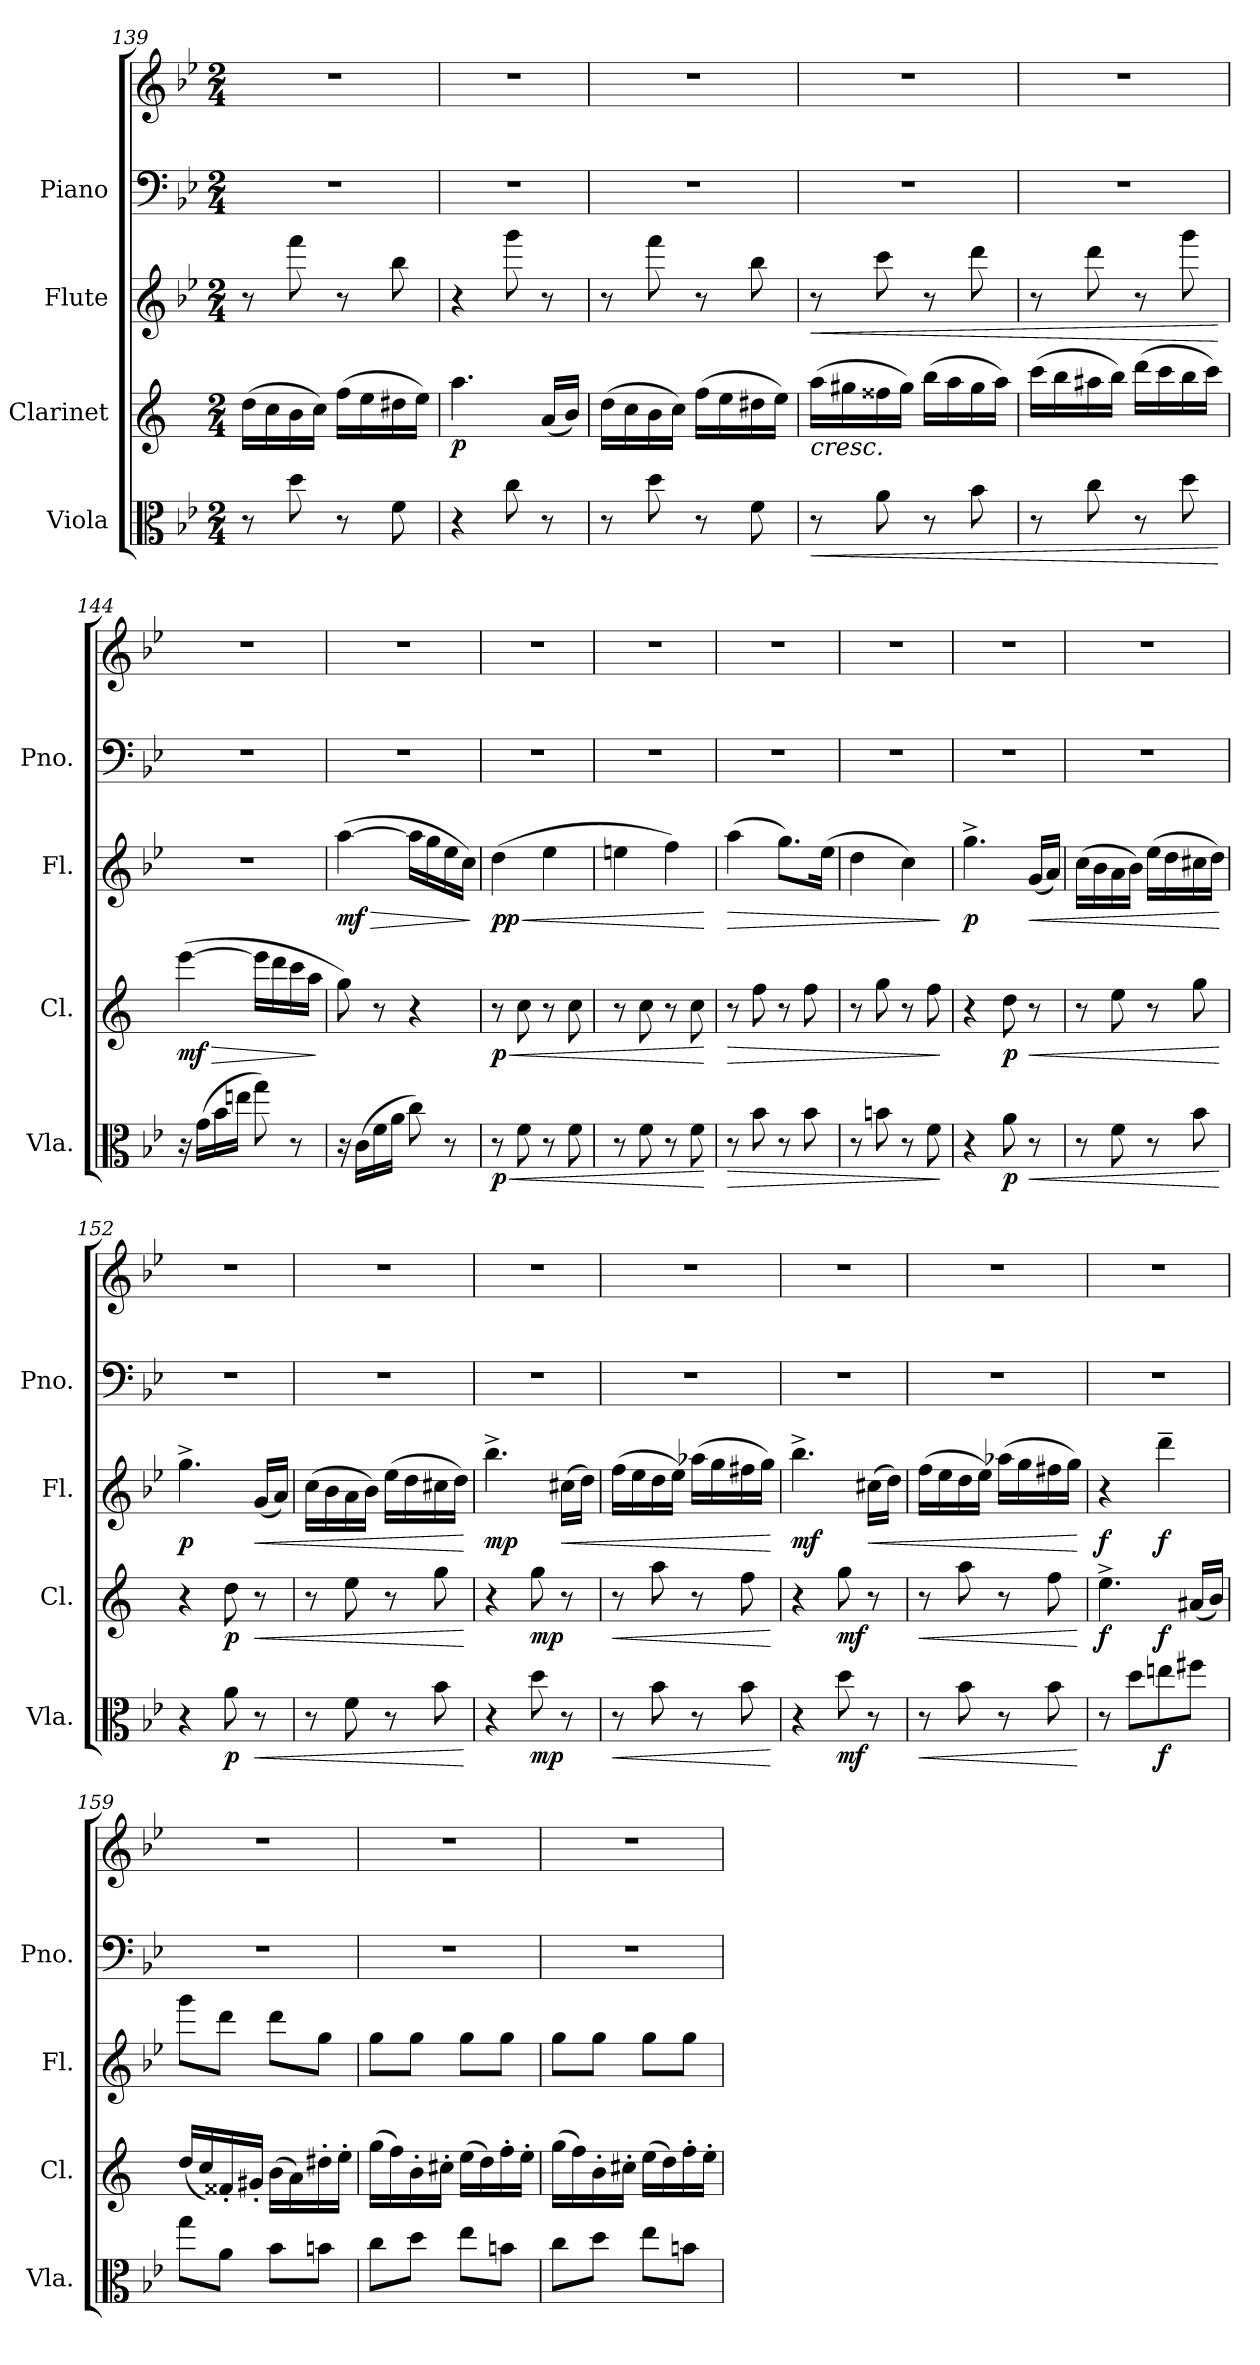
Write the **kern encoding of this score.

**kern	**dynam	**kern	**dynam	**kern	**dynam	**kern	**kern
*part4	*part4	*part3	*part3	*part2	*part2	*part1	*part1
*staff5	*staff5	*staff4	*staff4	*staff3	*staff3	*staff2	*staff1
*I"Viola	*	*I"Clarinet	*	*I"Flute	*	*I"Piano	*
*I'Vla.	*	*I'Cl.	*	*I'Fl.	*	*I'Pno.	*
*clefC3	*	*clefG2	*	*clefG2	*	*clefF4	*clefG2
*	*	*ITrd1c2	*	*	*	*	*
*k[b-e-]	*	*k[b-e-]	*	*k[b-e-]	*	*k[b-e-]	*k[b-e-]
*M2/4	*	*M2/4	*	*M2/4	*	*M2/4	*M2/4
=139	=139	=139	=139	=139	=139	=139	=139
8r	.	(>16cc\LL	.	8r	.	2r	2r
.	.	16b-\	.	.	.	.	.
8dd\	.	16a\	.	8fff\	.	.	.
.	.	16b-\JJ)	.	.	.	.	.
8r	.	(>16ee-\LL	.	8r	.	.	.
.	.	16dd\	.	.	.	.	.
8f\	.	16cc#X\	.	8bb-\	.	.	.
.	.	16dd\JJ)	.	.	.	.	.
=140	=140	=140	=140	=140	=140	=140	=140
!	!	!	!LO:DY:b	!	!	!	!
4r	.	4.gg\	p	4r	.	2r	2r
8cc\	.	.	.	8ggg\	.	.	.
8r	.	(<16g/LL	.	8r	.	.	.
.	.	16a/JJ)	.	.	.	.	.
!!LO:LB:g=z
=141	=141	=141	=141	=141	=141	=141	=141
8r	.	(>16cc\LL	.	8r	.	2r	2r
.	.	16b-\	.	.	.	.	.
8dd\	.	16a\	.	8fff\	.	.	.
.	.	16b-\JJ)	.	.	.	.	.
8r	.	(>16ee-\LL	.	8r	.	.	.
.	.	16dd\	.	.	.	.	.
8f\	.	16cc#X\	.	8bb-\	.	.	.
.	.	16dd\JJ)	.	.	.	.	.
=142	=142	=142	=142	=142	=142	=142	=142
!	!	!LO:TX:b:i:t=cresc.	!	!	!	!	!
!	!LO:HP:b	!	!	!	!LO:HP:b	!	!
8r	<	(>16gg\LL	.	8r	<	2r	2r
.	.	16ff#X\	.	.	.	.	.
8a\	.	16ee#X\	.	8ccc\	.	.	.
.	.	16ff#\JJ)	.	.	.	.	.
8r	.	(>16aa\LL	.	8r	.	.	.
.	.	16gg\	.	.	.	.	.
8b-\	.	16ff#\	.	8ddd\	.	.	.
.	.	16gg\JJ)	.	.	.	.	.
=143	=143	=143	=143	=143	=143	=143	=143
8r	.	(>16bb-\LL	.	8r	.	2r	2r
.	.	16aa\	.	.	.	.	.
8cc\	.	16gg#X\	.	8ddd\	.	.	.
.	.	16aa\JJ)	.	.	.	.	.
8r	.	(>16ccc\LL	.	8r	.	.	.
.	.	16bb-\	.	.	.	.	.
8dd\	.	16aa\	.	8ggg\	.	.	.
.	.	16bb-\JJ)	.	.	.	.	.
.	[	.	.	.	[	.	.
=144	=144	=144	=144	=144	=144	=144	=144
!	!	!	!LO:HP:b	!	!	!	!
!	!	!	!LO:DY:n=1:b	!	!	!	!
16r	.	(>[4ddd\	> mf	2r	.	2r	2r
(>16g\LL	.	.	.	.	.	.	.
16b-\	.	.	.	.	.	.	.
16een\JJ	.	.	.	.	.	.	.
8gg\)	.	16ddd\LL]	.	.	.	.	.
.	.	16ccc\	.	.	.	.	.
8r	.	16bb-\	.	.	.	.	.
.	.	16gg\JJ	.	.	.	.	.
.	.	.	]	.	.	.	.
!!LO:LB:g=z
=145	=145	=145	=145	=145	=145	=145	=145
!	!	!	!	!	!LO:HP:b	!	!
!	!	!	!	!	!LO:DY:n=1:b	!	!
16r	.	8ff\)	.	(>[4aa\	> mf	2r	2r
(>16c\LL	.	.	.	.	.	.	.
16f\	.	8r	.	.	.	.	.
16a\JJ	.	.	.	.	.	.	.
8cc\)	.	4r	.	16aa\LL]	.	.	.
.	.	.	.	16gg\	.	.	.
8r	.	.	.	16ee-\	.	.	.
.	.	.	.	16cc\JJ)	.	.	.
.	.	.	.	.	]	.	.
=146	=146	=146	=146	=146	=146	=146	=146
!	!LO:HP:b	!	!LO:HP:b	!	!LO:HP:b	!	!
!	!LO:DY:n=1:b	!	!LO:DY:n=1:b	!	!LO:DY:n=1:b	!	!
!	!	!	!	!	!LO:DY:n=2:b	!	!
8r	< p	8r	< p	(>4dd\	< p p	2r	2r
8f\	.	8b-\	.	.	.	.	.
8r	.	8r	.	4ee-\	.	.	.
8f\	.	8b-\	.	.	.	.	.
=147	=147	=147	=147	=147	=147	=147	=147
8r	.	8r	.	4een\	.	2r	2r
8f\	.	8b-\	.	.	.	.	.
8r	.	8r	.	4ff\)	.	.	.
8f\	.	8b-\	.	.	.	.	.
.	[	.	[	.	[	.	.
=148	=148	=148	=148	=148	=148	=148	=148
!	!LO:HP:b	!	!LO:HP:b	!	!LO:HP:b	!	!
8r	>	8r	>	(>4aa\	>	2r	2r
8b-\	.	8ee-\	.	.	.	.	.
8r	.	8r	.	8.gg\L)	.	.	.
8b-\	.	8ee-\	.	.	.	.	.
.	.	.	.	(>16ee-\Jk	.	.	.
=149	=149	=149	=149	=149	=149	=149	=149
8r	.	8r	.	4dd\	.	2r	2r
8bn\	.	8ff\	.	.	.	.	.
8r	.	8r	.	4cc\)	.	.	.
8f\	.	8ee-\	.	.	.	.	.
.	]	.	]	.	]	.	.
=150	=150	=150	=150	=150	=150	=150	=150
!	!	!	!	!	!LO:DY:b	!	!
4r	.	4r	.	4.gg^\	p	2r	2r
!	!LO:DY:b	!	!LO:DY:b	!	!	!	!
8a\	p	8cc\	p	.	.	.	.
!	!LO:HP:b	!	!LO:HP:b	!	!LO:HP:b	!	!
8r	<	8r	<	(<16g/LL	<	.	.
.	.	.	.	16a/JJ)	.	.	.
=151	=151	=151	=151	=151	=151	=151	=151
8r	.	8r	.	(>16cc\LL	.	2r	2r
.	.	.	.	16b-\	.	.	.
8f\	.	8dd\	.	16a\	.	.	.
.	.	.	.	16b-\JJ)	.	.	.
8r	.	8r	.	(>16ee-\LL	.	.	.
.	.	.	.	16dd\	.	.	.
8b-\	.	8ff\	.	16cc#X\	.	.	.
.	.	.	.	16dd\JJ)	.	.	.
.	[	.	[	.	[	.	.
=152	=152	=152	=152	=152	=152	=152	=152
!	!	!	!	!	!LO:DY:b	!	!
4r	.	4r	.	4.gg^\	p	2r	2r
!	!LO:DY:b	!	!LO:DY:b	!	!	!	!
8a\	p	8cc\	p	.	.	.	.
!	!LO:HP:b	!	!LO:HP:b	!	!LO:HP:b	!	!
8r	<	8r	<	(<16g/LL	<	.	.
.	.	.	.	16a/JJ)	.	.	.
!!LO:PB:g=z
=153	=153	=153	=153	=153	=153	=153	=153
8r	.	8r	.	(>16cc\LL	.	2r	2r
.	.	.	.	16b-\	.	.	.
8f\	.	8dd\	.	16a\	.	.	.
.	.	.	.	16b-\JJ)	.	.	.
8r	.	8r	.	(>16ee-\LL	.	.	.
.	.	.	.	16dd\	.	.	.
8b-\	.	8ff\	.	16cc#X\	.	.	.
.	.	.	.	16dd\JJ)	.	.	.
.	[	.	[	.	[	.	.
=154	=154	=154	=154	=154	=154	=154	=154
!	!	!	!	!	!LO:DY:b	!	!
4r	.	4r	.	4.bb-^\	mp	2r	2r
!	!LO:DY:b	!	!LO:DY:b	!	!	!	!
8dd\	mp	8ff\	mp	.	.	.	.
!	!	!	!	!	!LO:HP:b	!	!
8r	.	8r	.	(>16cc#X\LL	<	.	.
.	.	.	.	16dd\JJ)	.	.	.
=155	=155	=155	=155	=155	=155	=155	=155
!	!LO:HP:b	!	!LO:HP:b	!	!	!	!
8r	<	8r	<	(>16ff\LL	.	2r	2r
.	.	.	.	16ee-\	.	.	.
8b-\	.	8gg\	.	16dd\	.	.	.
.	.	.	.	16ee-\JJ)	.	.	.
8r	.	8r	.	(>16aa-X\LL	.	.	.
.	.	.	.	16gg\	.	.	.
8b-\	.	8ee-\	.	16ff#X\	.	.	.
.	.	.	.	16gg\JJ)	.	.	.
.	[	.	[	.	[	.	.
=156	=156	=156	=156	=156	=156	=156	=156
!	!	!	!	!	!LO:DY:b	!	!
4r	.	4r	.	4.bb-^\	mf	2r	2r
!	!LO:DY:b	!	!LO:DY:b	!	!	!	!
8dd\	mf	8ff\	mf	.	.	.	.
!	!	!	!	!	!LO:HP:b	!	!
8r	.	8r	.	(>16cc#X\LL	<	.	.
.	.	.	.	16dd\JJ)	.	.	.
=157	=157	=157	=157	=157	=157	=157	=157
!	!LO:HP:b	!	!LO:HP:b	!	!	!	!
8r	<	8r	<	(>16ff\LL	.	2r	2r
.	.	.	.	16ee-\	.	.	.
8b-\	.	8gg\	.	16dd\	.	.	.
.	.	.	.	16ee-\JJ)	.	.	.
8r	.	8r	.	(>16aa-X\LL	.	.	.
.	.	.	.	16gg\	.	.	.
8b-\	.	8ee-\	.	16ff#X\	.	.	.
.	.	.	.	16gg\JJ)	.	.	.
.	[	.	[	.	[	.	.
=158	=158	=158	=158	=158	=158	=158	=158
!	!	!	!LO:DY:b	!	!LO:DY:b	!	!
*	*	*^	*	*	*	*	*
8r	.	4.dd^\	4ryy	f	4r	f	2r	2r
8dd\L	.	.	.	.	.	.	.	.
!	!LO:DY:b	!	!	!LO:DY:b	!	!LO:DY:b	!	!
8een\	f	.	4ryy	f	4ddd~\	f	.	.
8ff#X\J	.	(<16g#X/LL	.	.	.	.	.	.
.	.	16a/JJ)	.	.	.	.	.	.
*	*	*v	*v	*	*	*	*	*
!!LO:LB:g=z
=159	=159	=159	=159	=159	=159	=159	=159
8gg\L	.	(<16cc/LL	.	8ggg\L	.	2r	2r
.	.	16b-/)	.	.	.	.	.
8a\J	.	16e#X'/	.	8ddd\J	.	.	.
.	.	16f#X'/JJ	.	.	.	.	.
8b-\L	.	(>16a\LL	.	8ddd\L	.	.	.
.	.	16g\)	.	.	.	.	.
8bn\J	.	16cc#X'\	.	8gg\J	.	.	.
.	.	16dd'\JJ	.	.	.	.	.
=160	=160	=160	=160	=160	=160	=160	=160
8cc\L	.	(>16ff\LL	.	8gg\L	.	2r	2r
.	.	16ee-\)	.	.	.	.	.
8dd\J	.	16a'\	.	8gg\J	.	.	.
.	.	16bn'\JJ	.	.	.	.	.
8ee-\L	.	(>16dd\LL	.	8gg\L	.	.	.
.	.	16cc\)	.	.	.	.	.
8bn\J	.	16ee-'\	.	8gg\J	.	.	.
.	.	16dd'\JJ	.	.	.	.	.
=161	=161	=161	=161	=161	=161	=161	=161
8cc\L	.	(>16ff\LL	.	8gg\L	.	2r	2r
.	.	16ee-\)	.	.	.	.	.
8dd\J	.	16a'\	.	8gg\J	.	.	.
.	.	16bn'\JJ	.	.	.	.	.
8ee-\L	.	(>16dd\LL	.	8gg\L	.	.	.
.	.	16cc\)	.	.	.	.	.
8bn\J	.	16ee-'\	.	8gg\J	.	.	.
.	.	16dd'\JJ	.	.	.	.	.
=	=	=	=	=	=	=	=
*-	*-	*-	*-	*-	*-	*-	*-
